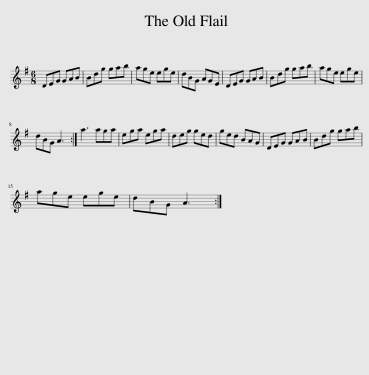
X:1
L:1/8
M:6/8
I:linebreak $
K:G
V:1 treble
V:1
 DEG GAB | Bdg gab | age ege | dBG AGE | DEG GAB | %5
 Bdg gab | age ege |$ dBG A3 :| a3 aga | ega ega | %10
 deg ged | ged BAG | DEG GAB | Bdg gab |$ age ege | %15
 dBG A3 :| %16
